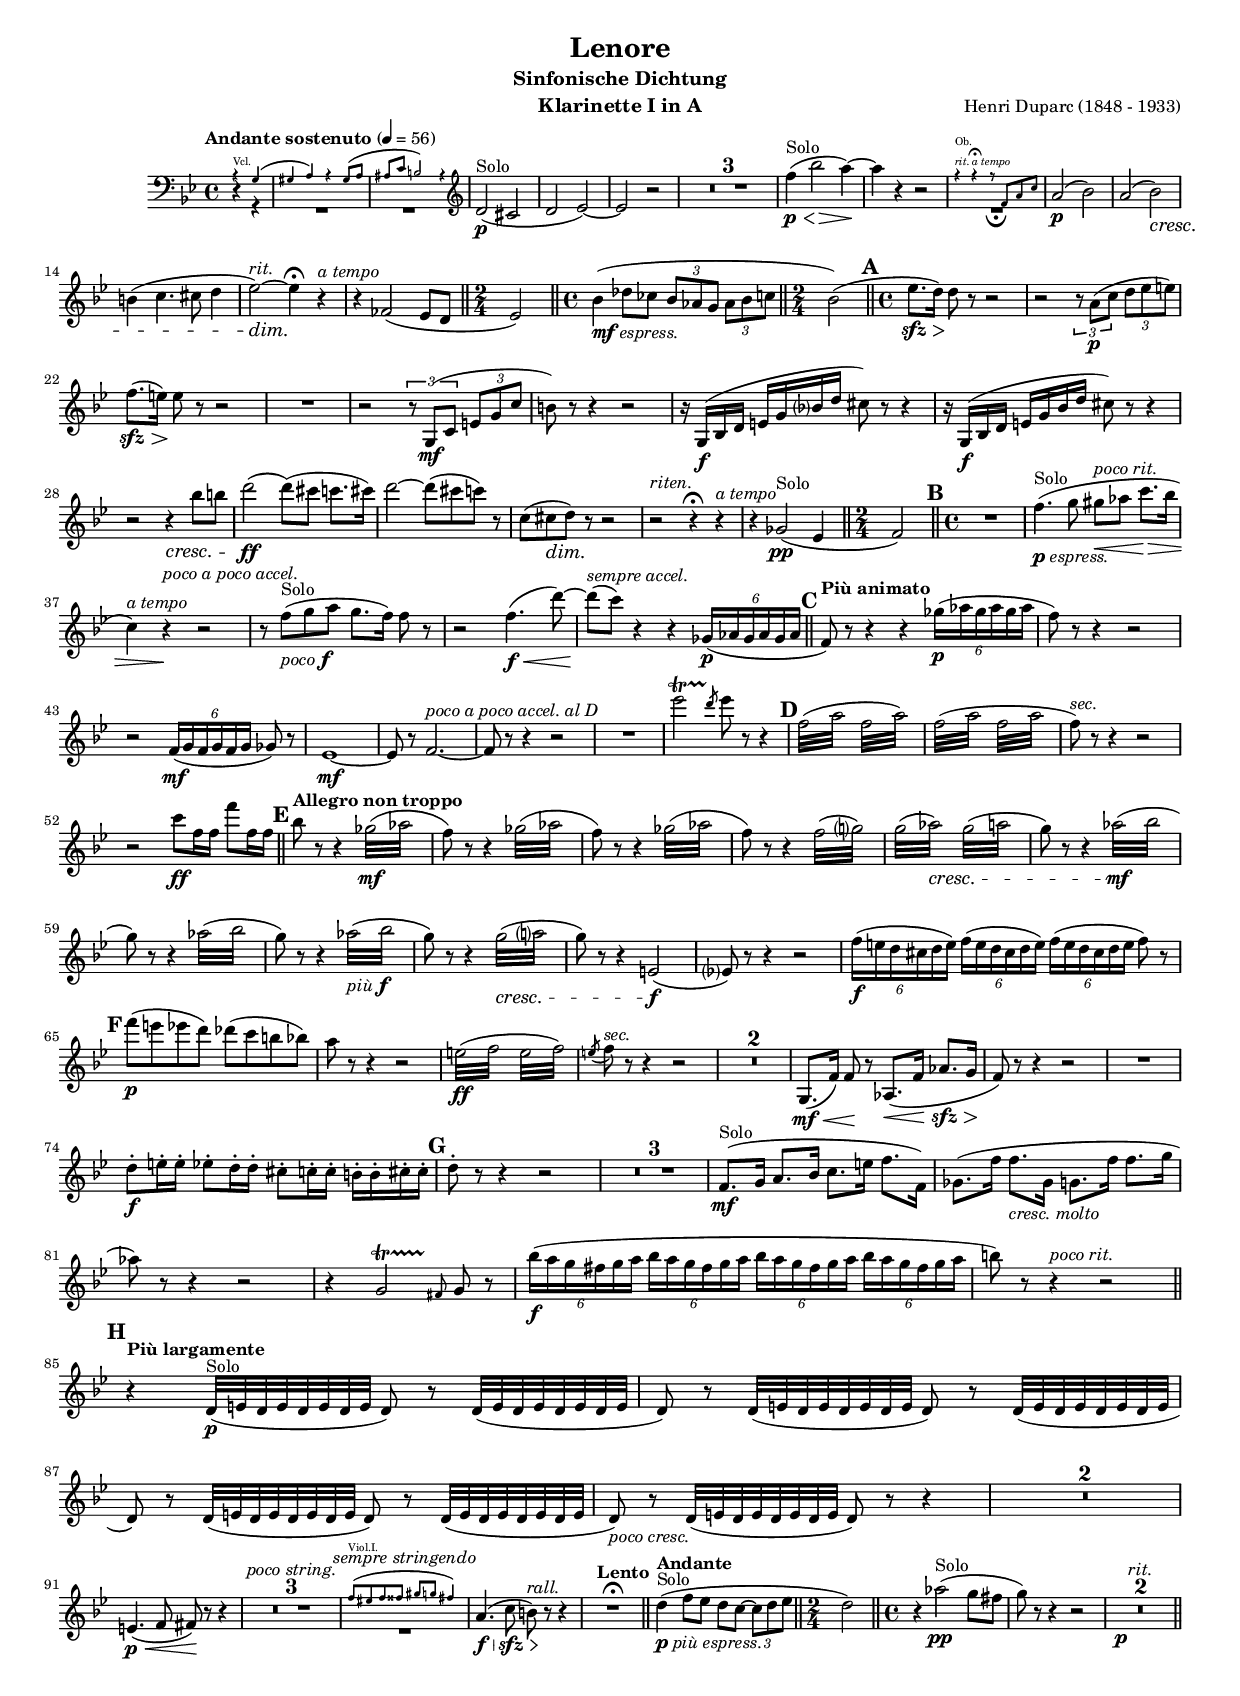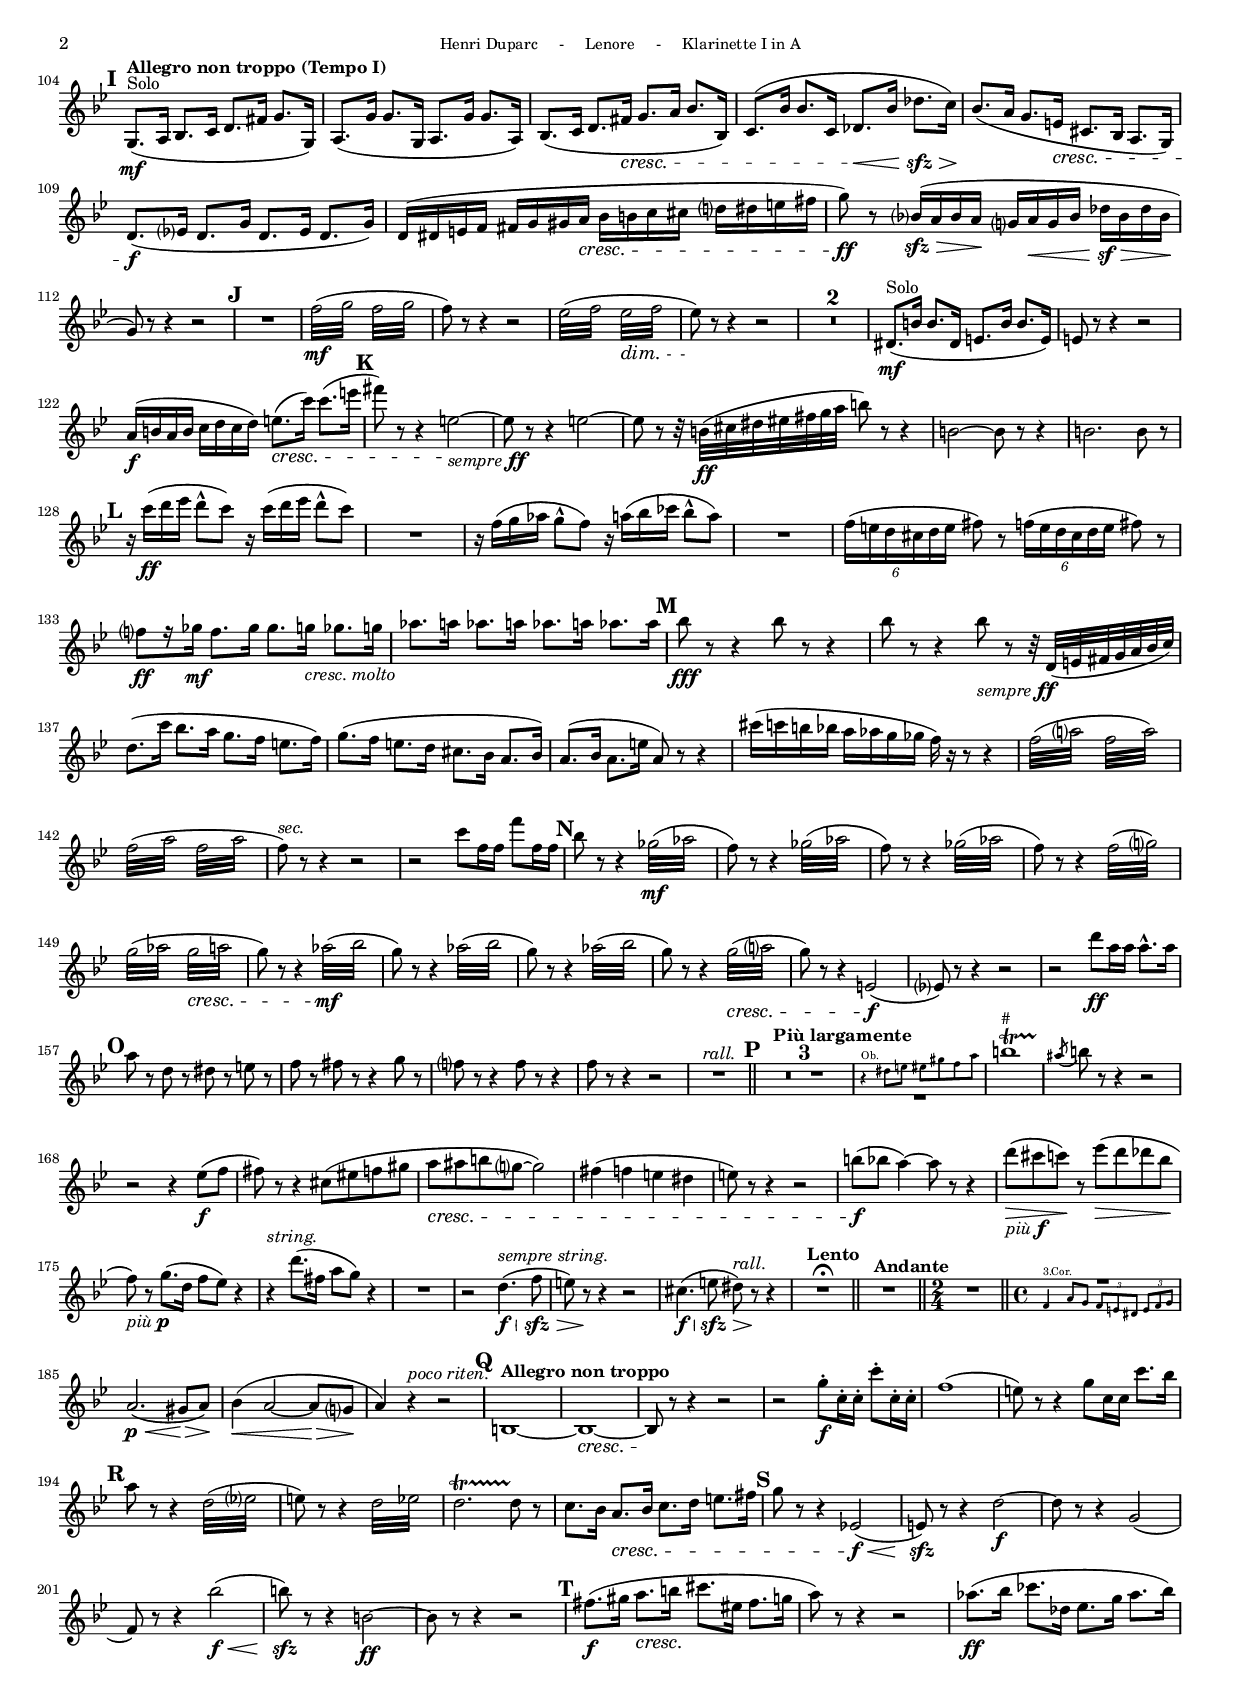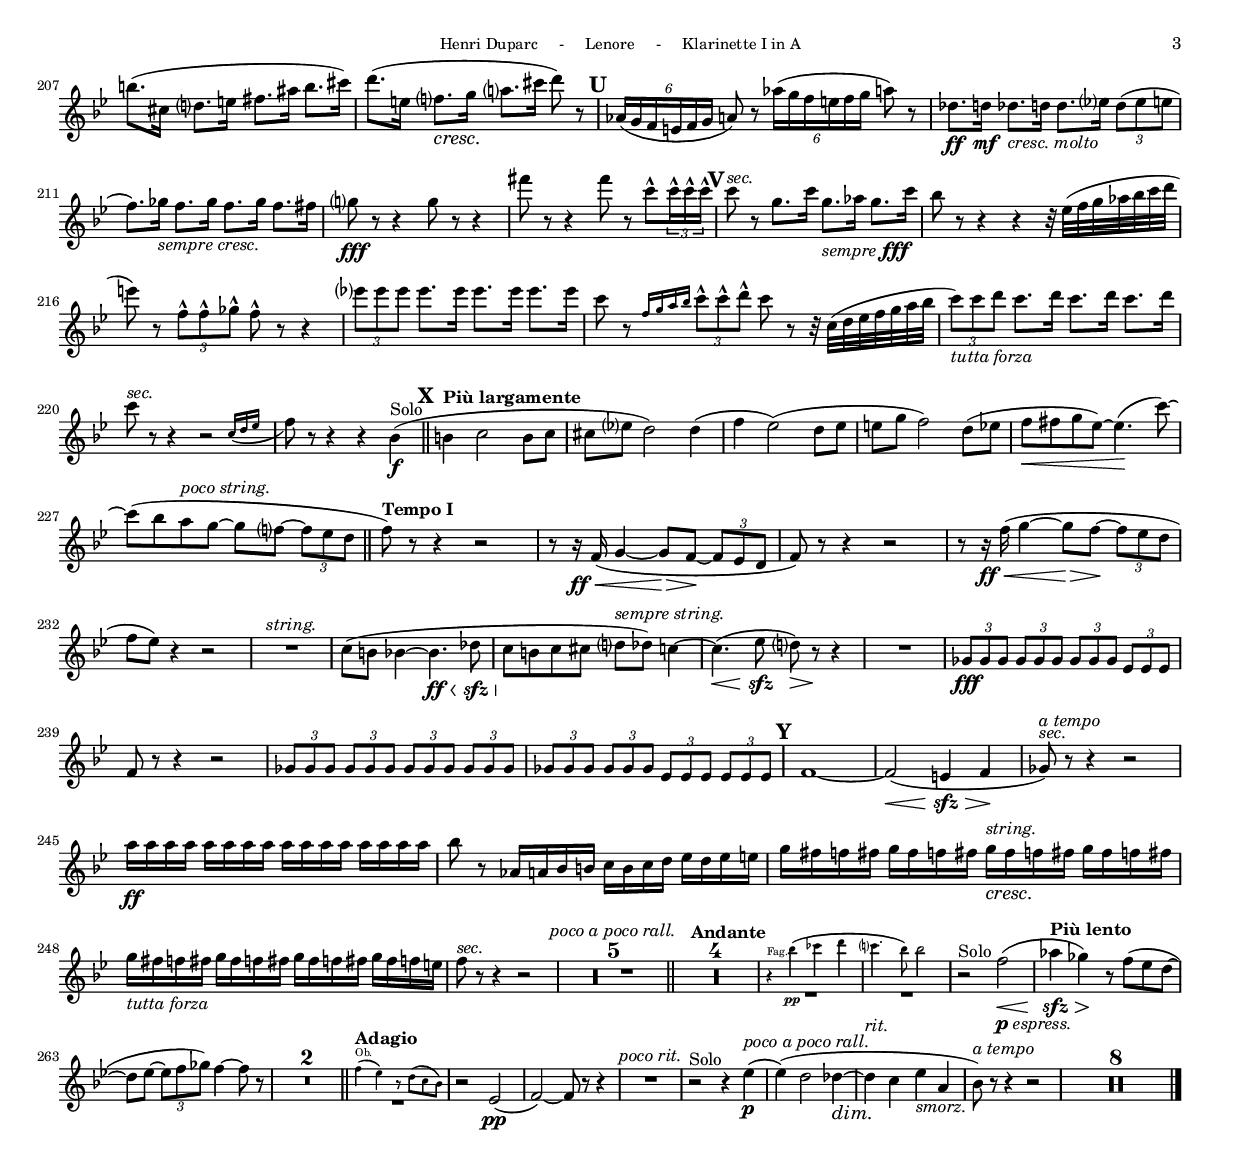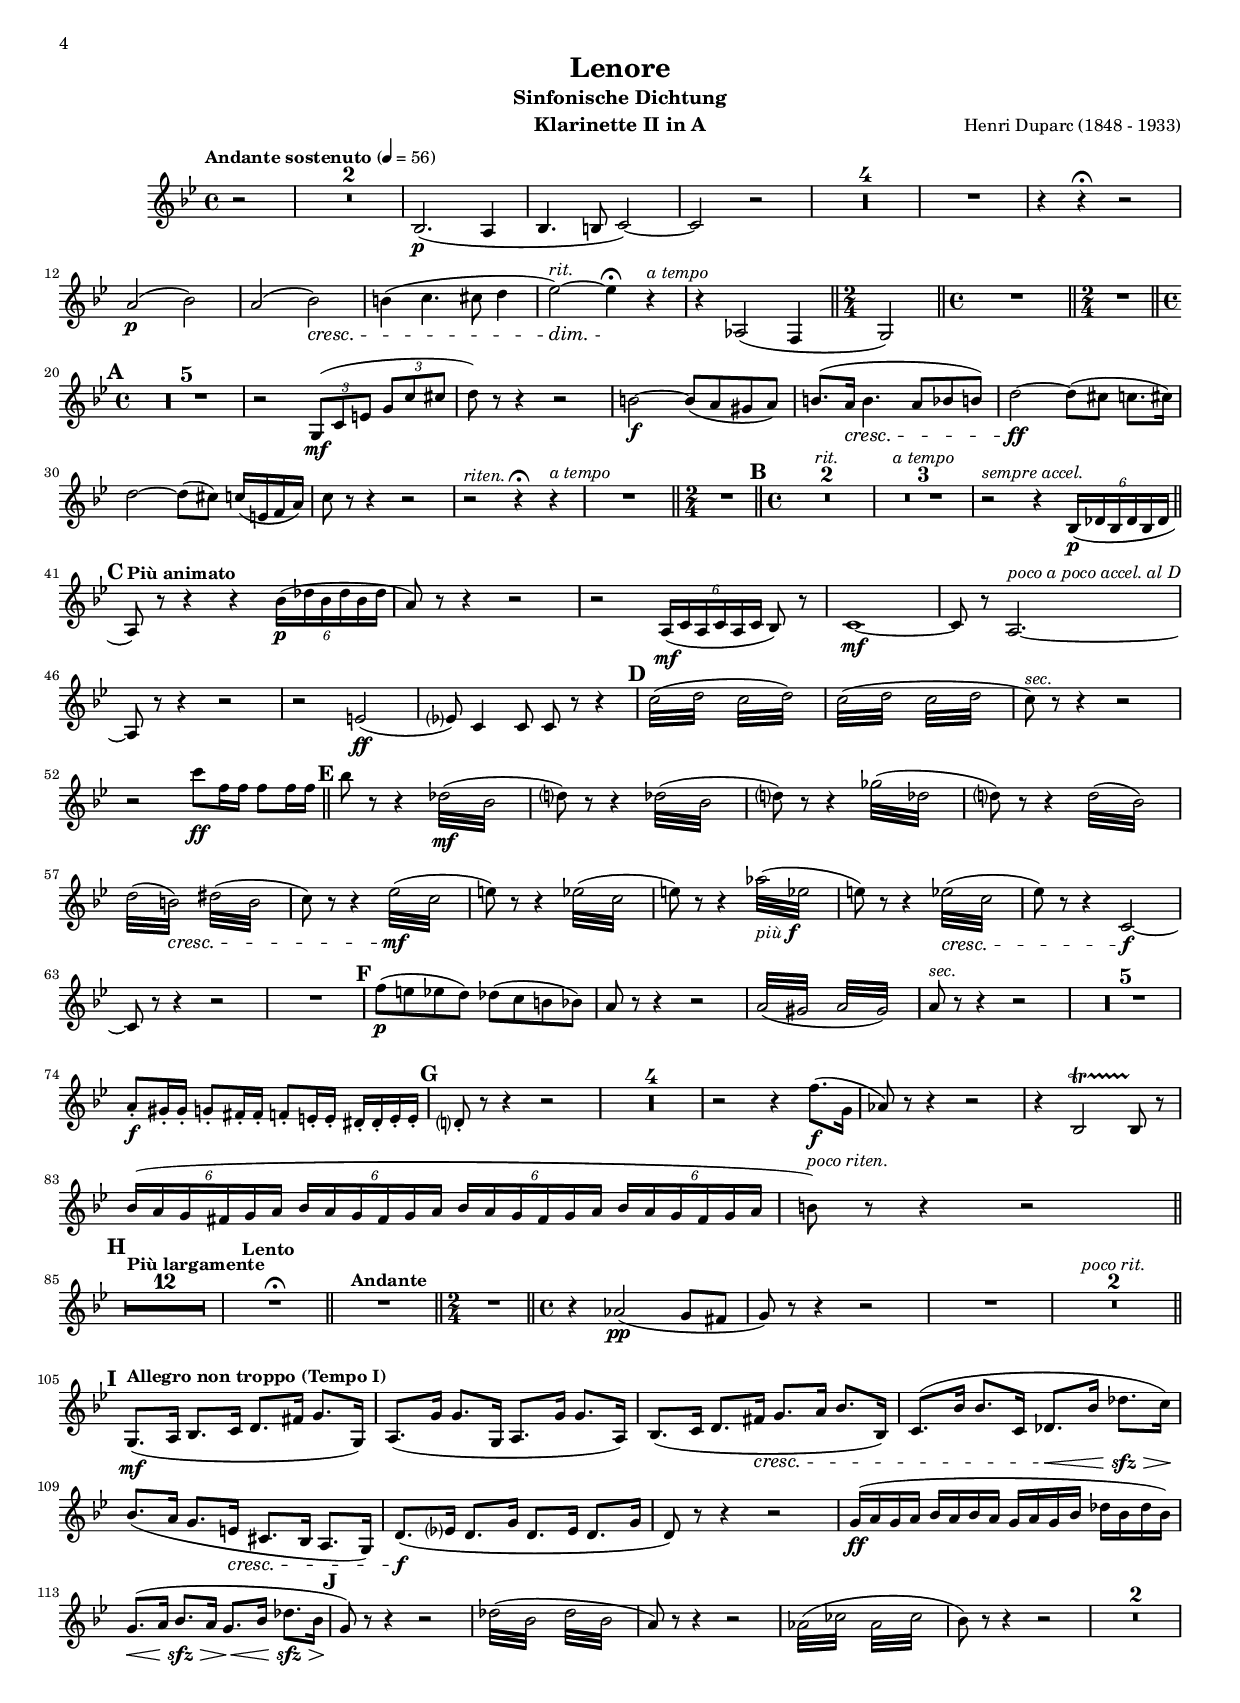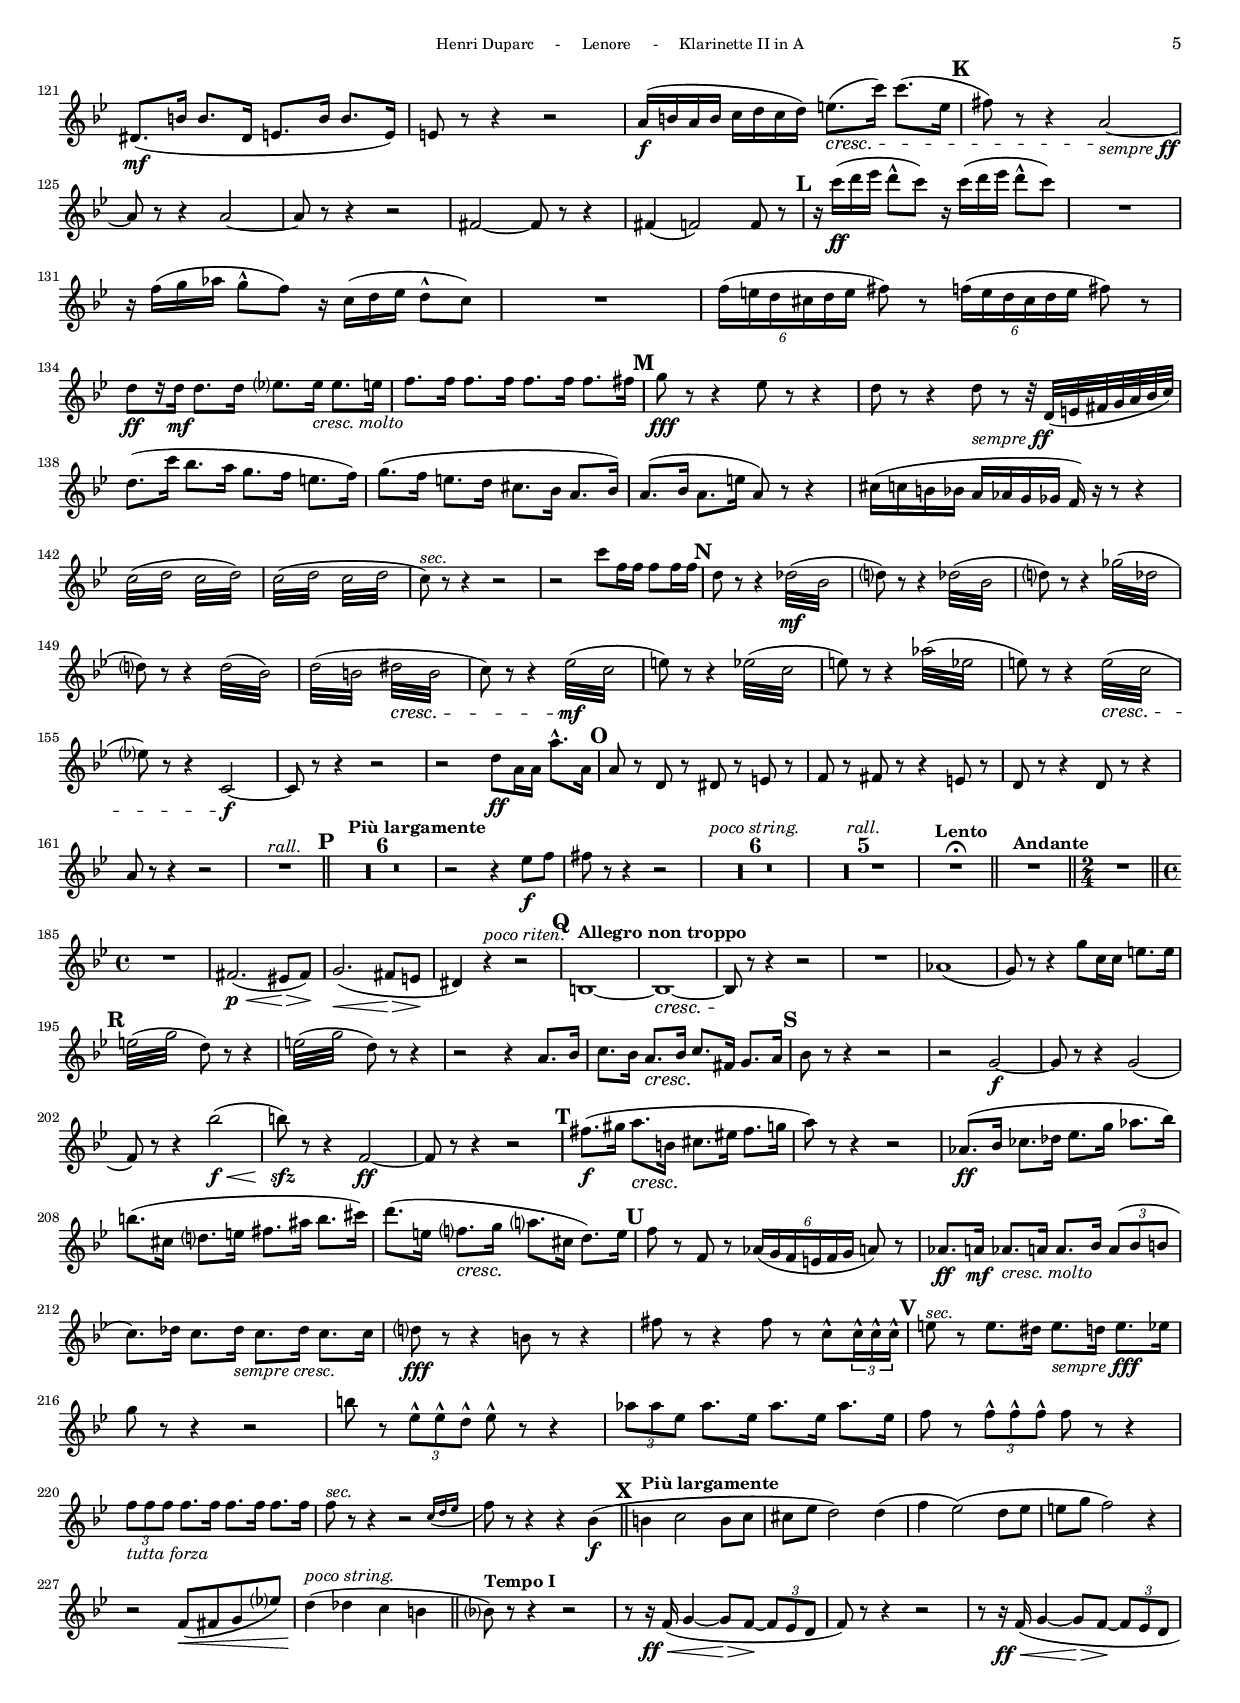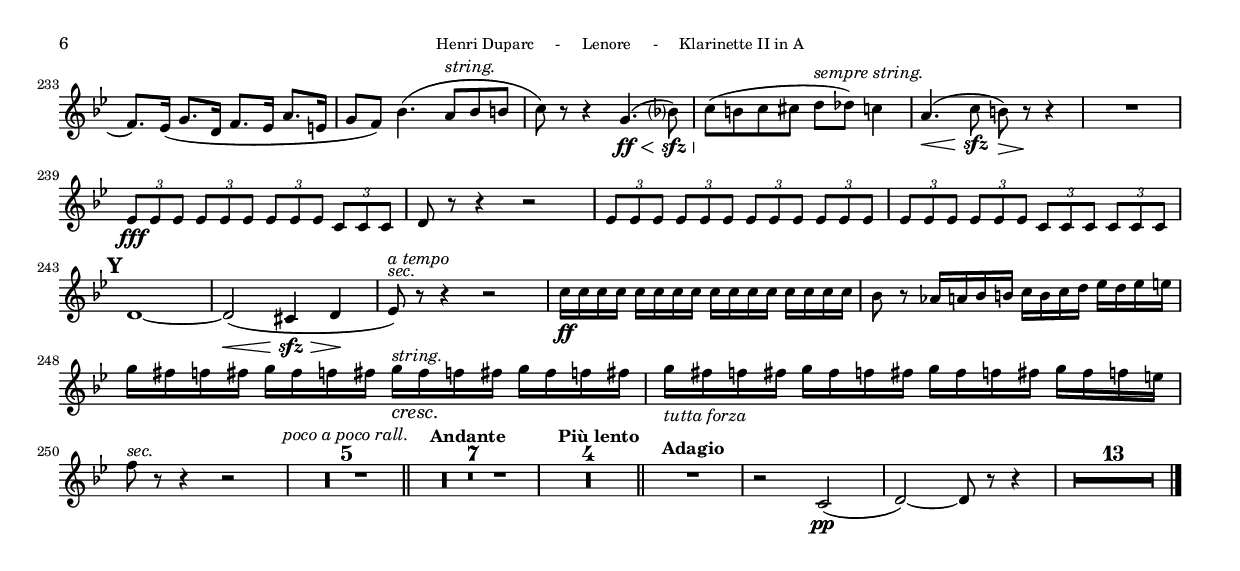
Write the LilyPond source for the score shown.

\version "2.18.2"
\language "deutsch"

\paper {
    top-margin = 10\mm
    bottom-margin = 10\mm
    left-margin = 10\mm
    right-margin = 10\mm
    ragged-last = ##f
}

\header{
  title = "Lenore"
  subtitle = "Sinfonische Dichtung"
  composerShort = "Henri Duparc"
  composer = "Henri Duparc (1848 - 1933)"
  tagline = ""
}

% Adapt this for automatic line-breaks
% mBreak = {}
mBreak = { \break }
#(set-global-staff-size 15)

% Useful snippets
pCresc = _\markup { \dynamic p \italic "cresc." }
mfDim = _\markup { \dynamic mf \italic "dim." }
smorz = _\markup { \italic "smorz." }
sempreFf = _\markup { \italic "sempre" \dynamic ff }
sempreFff = _\markup { \italic "sempre" \dynamic fff }
pocoF = _\markup { \italic "poco" \dynamic f }
ffz = _\markup { \dynamic { ffz } } 
crescMolto = _\markup { \italic "cresc. molto" }
pMoltoCresc = _\markup { \dynamic p \italic "molto cresc." }
sempreCresc = _\markup { \italic "sempre cresc." }
ppiuEspress = _\markup { \dynamic p \italic "più espress." }
pocoCresc = _\markup { \italic "poco cresc." }
mfEspress = _\markup { \dynamic mf \italic "espress." }
pEspress = _\markup { \dynamic p \italic "espress." }
string = ^\markup { \italic "string." }
stringendo = ^\markup { \italic "stringendo" }
pocoString = ^\markup { \italic "poco string." }
sempreStringendo = ^\markup { \italic "sempre stringendo" }
sempreString = ^\markup { \italic "sempre string." }
tuttaForza = _\markup { \italic "tutta forza" }
allargando = _\markup { \italic "allargando" }
pocoMenoMosso = ^\markup {\italic \bold {"Poco meno mosso."} }
rit = ^\markup {\italic {"rit."} }
rall = ^\markup {\italic {"rall."} }
riten = ^\markup {\italic {"riten."} }
ritATempo = ^\markup { \center-align \italic {"  rit. a tempo"} }
aTempo = ^\markup { \italic {"a tempo"} }
moltoRit = ^\markup { \italic {"molto rit."} }
pocoRit = ^\markup {\italic {"poco rit."} }
pocoRiten = ^\markup {\italic {"poco riten."} }
sec = ^\markup {\italic {"sec."} }
pocoAPocoRall = ^\markup {\italic {"poco a poco rall."} }
pocoAPocoAccel = ^\markup {\italic {"poco a poco accel."} }
pocoAPocoAccelAlD = ^\markup {\italic {"poco a poco accel. al D"} }
sempreAccel = ^\markup {\italic {"sempre accel."} }
solo = ^\markup { "Solo" }
piuF = _\markup { \italic "più" \dynamic f }
piuP = _\markup { \italic "più" \dynamic p }
lento = ^\markup { \italic "Lento" }
accel = ^\markup { \bold { "accel." } }
tempoPrimo = ^\markup { \italic { "Tempo I" } }

% Adapted from http://lsr.di.unimi.it/LSR/Snippet?id=655
% Make title, subtitle, instrument appear on pages other than the first
#(define (part-not-first-page layout props arg)
   (if (not (= (chain-assoc-get 'page:page-number props -1)
               (ly:output-def-lookup layout 'first-page-number)))
       (interpret-markup layout props arg)
       empty-stencil))

\paper {
  oddHeaderMarkup = \markup
  \fill-line {
    " "
    \on-the-fly #part-not-first-page \fontsize #-1.0 \concat {
      \fromproperty #'header:composerShort
      "     -     "
      \fromproperty #'header:title
      "     -     "
      \fromproperty #'header:instrument
    }
    \on-the-fly #print-page-number-check-first \fromproperty #'page:page-number-string
  }
  evenHeaderMarkup = \markup
  \fill-line {
    \on-the-fly #print-page-number-check-first \fromproperty #'page:page-number-string
    \on-the-fly #part-not-first-page \fontsize #-1.0 \concat {
      \fromproperty #'header:composerShort
      "     -     "
      \fromproperty #'header:title
      "     -     "
      \fromproperty #'header:instrument
    }
    " "
  }
  % markup-system-spacing.basic-distance = #12
  % markup-system-spacing.minimum-distance = #12
  % markup-system-spacing.padding = #10
  
}

% ---------------------------------------------------------

clarinet_I = {
  \set Score.markFormatter = #format-mark-alphabet
  \accidentalStyle Score.modern-cautionary
  \compressFullBarRests
  \defaultTimeSignature
  \time 4/4
  \tempo "Andante sostenuto" 4 = 56
  \key b \major
  \clef violin
  \relative c' {
    % p1 1
    \partial 2 
    <<
      \new CueVoice {
        \clef bass
        \set instrumentCueName = "Vcl."
        \stemDown \voiceOne {
          r4 g( |
          gis4 a) r gis8( a |
          ais8 c h2) r4 |
        }
      }
      {
        r4 r4 |
        \override MultiMeasureRest.staff-position = #-6
        R1*2 |
        \revert MultiMeasureRest.staff-position
      }
    >>
    \clef violin
    \stemNeutral
    d2\solo(\p cis |
    d2 es~) |
    es2 r |
    R1*3 |
    f'4(\p\<\solo b2 \>a4)~\! |
    a4 r4 r2 |
    <<
      \new CueVoice {
        \set instrumentCueName = "Ob."
        \stemUp \voiceOne {
          r4\rit r4\fermata\aTempo r8 f,8 a c |
        }
      }
      {
        \override MultiMeasureRest.staff-position = #-6
        R1 _\fermataMarkup |
        \revert MultiMeasureRest.staff-position
      }
    >>
    a2(\p b) |
    a2( b)\cresc |
    \mBreak
    
    % p1 2
    h4( c4. cis8 d4 |
    es2)~\dim\rit es4\fermata\! r4\aTempo |
    r4 fes,2( es8 d|
    \time 2/4 \bar "||"
    es2) |
    \time 4/4 \bar "||"
    b'4(\mfEspress des8 ces \tuplet 3/2 { b as g } \tuplet 3/2 { as b c }
    \time 2/4 \bar "||"
    b2)( |
    \time 4/4 \bar "||"
    \mark #1
    es8.\sfz\> d16)\! d8 r8 r2 |
    r2 \tuplet 3/2 { r8 a(\p c } \tuplet 3/2 { d es e) } |
    \mBreak
    
    % p1 3
    f8.(\sfz\> e16)\! e8 r8 r2 |
    R1 |
    r2 \tuplet 3/2 { r8 g,,(\mf c } \tuplet 3/2 { e g c } |
    h8) r8 r4 r2 |
    r16 g,(\f b d e g b d cis8) r8 r4 |
    r16 g,(\f b d e g b d cis8) r8 r4 |
    \mBreak

    % p1 4
    r2 r4\cresc b'8 h |
    d2(\ff d8)( cis c8. cis16) |
    d2~ d8( cis c) r |
    c,8( cis\dim d)\! r r2 |
    r2\riten r4\fermata r4\aTempo |
    r4 ges,2(\pp\solo es4 |
    \time 2/4 \bar "||"
    f2) |
    \time 4/4 \bar "||"
    \mark #2
    R1 |
    f'4.(\pEspress\solo g8 gis\<\pocoRit as c8.\> b16 |
    \mBreak
    
    % p1 5
    c,4)\aTempo r4\!\pocoAPocoAccel r2 |
    r8 f(\pocoF\solo g a g8. f16) f8 r8 |
    r2 f4.\f\<( d'8)~ |
    d8(\!\sempreAccel c) r4 r \tuplet 6/4 { ges,16(\p as ges as ges as } |
    \bar "||"
    \mark #3
    \tempo "Più animato"
    f8) r8 r4 r \tuplet 6/4 { ges'16(\p as ges as ges as } |
    f8) r8 r4 r2 |
    \mBreak
    
    % p1 6
    r2 \tuplet 6/4 { f,16(\mf g f g f g} ges8) r8 |
    es1~\mf |
    es8 r8 f2.~\pocoAPocoAccelAlD |
    f8 r8 r4 r2 |
    R1 |
    es''2\startTrillSpan \slashedGrace d8\stopTrillSpan es8 r8 r4 |
    \mark #4
    \repeat tremolo 8 { f,32( a } \repeat tremolo 8 { f32 a) } |
    \repeat tremolo 8 { f32( a } \repeat tremolo 8 { f32 a } |
    f8)\sec r8 r4 r2 |
    \mBreak
    
    % p1 7
    r2 c'8\ff f,16 f f'8 f,16 f |
    \bar "||"
    \mark #5
    \tempo "Allegro non troppo"
    b8 r8 r4 \repeat tremolo 8 { ges32(\mf as } |
    f8) r8 r4 \repeat tremolo 8 { ges32( as } |
    f8) r8 r4 \repeat tremolo 8 { ges32( as } |
    f8) r8 r4 \repeat tremolo 8 { f32( g) } |
    \repeat tremolo 8 { g32( as)\cresc } \repeat tremolo 8 { g32( a } |
    g8) r8 r4 \repeat tremolo 8 { as32(\mf b } |
    \mBreak
    
    % p1 8
    g8) r8 r4 \repeat tremolo 8 { as32( b } |
    g8) r8 r4 \repeat tremolo 8 { as32(\piuF b } |
    g8) r8 r4 \repeat tremolo 8 { g32(\cresc a } |
    g8) r8 r4 e,2(\f |
    es8) r8 r4 r2 |
    \tuplet 6/4 { f'16(\f e d cis d e) } \tuplet 6/4 { f16( e d cis d e) } \tuplet 6/4 { f16( e d cis d e } f8) r8 |
    \mark #6
    \mBreak
    
    % p1 9
    f'8(\p e es d) des( c h b) |
    a8 r8 r4 r2 |
    \repeat tremolo 8 { e32(\ff f } \repeat tremolo 8 { e f) } \acciaccatura e8 |
    % FIXME: I can't get the grace note into the previous bar
    f8\sec r8 r4 r2 |
    R1*2 |
    g,,8.(\mf\< f'16) f8\! r8 as,8.(\< f'16 as8.\sfz\> g16\! | 
    f8) r8 r4 r2 |
    R1 |
    \mBreak
    
    % p1 10
    d'8-.\f e16-. e-. es8-. d16-. d-. cis8-. c16-. c-. h-. h-. cis-. cis-. | 
    \mark #7
    d8-. r8 r4 r2 |
    R1*3 |
    f,8.(\mf\solo g16 a8. b16 c8. e16 f8. f,16) |
    ges8.( f'16 f8.\crescMolto ges,16 g8. f'16 f8. g16 |
    as8) r8 r4 r2 |
    r4 g,2\startTrillSpan \grace fis8 \stopTrillSpan  g r |
    \tuplet 6/4 { b'16(\f a g fis g a } \repeat unfold 3 \tuplet 6/4 { b16 a g fis g a } |
    h8) r8 r4\pocoRit r2 |
    \bar "||"
    \mBreak
    
    % p2 1
    \mark #8
    \tempo "Più largamente"
    r4 d,,32(\p\solo e d e d e d e d8) r8 d32( e d e d e d e |
    d8) r d32( e d e d e d e d8) r d32( e d e d e d e |
    \mBreak
    
    % p2 2
    d8) r d32( e d e d e d e d8) r d32( e d e d e d e |
    d8\pocoCresc) r d32( e d e d e d e d8) r r4 |
    R1*2 |
    \mBreak

    % p2 3
    e4.(\p\< f8 fis8)\! r r4 |
    R1*3\pocoString |
    <<
      \new CueVoice {
        \set instrumentCueName = "Viol.I."
        \stemDown \voiceOne {
          f'8( eis f fisis gis g fis4) |
        }
      }
      {
        \override MultiMeasureRest.staff-position = #-6
        R1\sempreStringendo |
        \revert MultiMeasureRest.staff-position
      }
    >>
    a,4.(\f\< c8\sfz\> h)\!\rall r r4 |
    \tempo "Lento"
    R1\fermataMarkup |
    \bar "||"
    \tempo Andante
    d4(\ppiuEspress\solo f8 es d c~ \tuplet 3/2 { c d es } |
    \bar "||"
    \time 2/4
    d2) |
    \bar "||"
    \time 4/4
    r4 as'2(\pp\solo g8 fis |
    g8) r8 r4 r2 |
    R1*2\p \rit |
    \bar "||"
    \mBreak
    
    % p2 4
    \mark #9
    \tempo "Allegro non troppo (Tempo I)"
    g,,8.(\mf\solo a16 b8. c16 d8. fis16 g8. g,16) |
    a8.( g'16 g8. g,16 a8. g'16 g8. a,16) |
    b8.( c16 d8. fis16\cresc g8. a16 b8. b,16) |
    c8.( b'16 b8. c,16 des8.\< b'16 des8.\sfz\> c16)\! |
    b8.( a16 g8. e16\cresc cis8. b16 a8. g16) |
    \mBreak

    % p2 5
    d'8.(\f es16 d8. g16 d8. es16 d8. g16) |
    d16( dis e f fis g gis a\cresc b h c cis d dis e fis |
    g8)\ff r8 b,16(\sfz\> a b a\! g a\< g b des\sf\> b des b\! |
    \mBreak
    
    % p2 6
    g8) r8 r4 r2 |
    \mark #10
    R1 |
    \repeat tremolo 8 { f'32(\mf g } \repeat tremolo 8 { f32 g } |
    f8) r8 r4 r2 |
    \repeat tremolo 8 { es32( f } \repeat tremolo 8 { es32\dim f } |
    es8)\! r8 r4 r2 |
    R1*2 |
    dis,8.(\mf\solo h'16 h8. dis,16 e8. h'16 h8. e,16) |
    e8 r8 r4 r2 |
    \mBreak
    
    % p2 7
    a16\f( h a h c d c d) e8.(\cresc c'16) c8.( e16 |
    \mark #11
    fis8) r8 r4 e,2~\sempreFf\! |
    e8 r8 r4 e2~ |
    e8 r8 r32 h(\ff cis dis eis fis g a h8) r8 r4 |
    h,2~ h8 r8 r4 |
    h2. h8 r8 |
    \mBreak

    % p2 8
    \mark #12
    r16 c'(\ff d es d8-^ c) r16 c( d es d8-^ c) |
    R1 |
    r16 f,( g as g8-^ f) r16 a( b ces b8-^ a) |
    R1 |
    \tuplet 6/4 { f16( e d cis d e } fis8) r8 \tuplet 6/4 { f16( e d cis d e } fis8) r8 |
    \mBreak

    % p2 9
    f8[\ff r16 ges]\mf f8. ges16 ges8. g16\crescMolto ges8. g16 |
    as8. a16 as8. a16 as8. a16 as8. as16 |
    \mark #13
    b8\fff r8 r4 b8 r8 r4 |
    b8 r8 r4 b8\sempreFf r8 r32 d,,( e fis g a b c) |
    \mBreak

    % p2 10
    d8.( c'16 b8. a16 g8. f16 e8. f16) |
    g8.( f16 e8. d16 cis8. b16 a8. b16) |
    a8.( b16 a8. e'16 a,8) r8 r4 |
    cis'16( c h b a as g ges f) r16 r8 r4 |
    \repeat tremolo 8 { f32( a } \repeat tremolo 8 { f32 a) } |
    \mBreak
    
    % p2 11
    \repeat tremolo 8 { f32( a } \repeat tremolo 8 { f32 a } |
    f8)\sec r8 r4 r2 |
    r2 c'8 f,16 f f'8 f,16 f |
    \mark #14
    b8 r8 r4 \repeat tremolo 8 { ges32(\mf as } |
    f8) r8 r4 \repeat tremolo 8 { ges32( as } |
    f8) r8 r4 \repeat tremolo 8 { ges32( as } |
    f8) r8 r4 \repeat tremolo 8 { f32( g) } |
    \mBreak

    % p2 12
    \repeat tremolo 8 { g32( as } \repeat tremolo 8 { g32\cresc a } |
    g8) r8 r4 \repeat tremolo 8 { as32(\mf b } |
    g8) r8 r4 \repeat tremolo 8 { as32( b } |
    g8) r8 r4 \repeat tremolo 8 { as32( b } |
    g8) r8 r4 \repeat tremolo 8 { g32(\cresc a } |
    g8) r8 r4 e,2(\f |
    es8) r8 r4 r2 |
    r2 d''8\ff a16 a a8.-^ a16 |
    \mBreak

    % p2 13
    \mark #15
    a8 r d, r dis r e r |
    f8 r fis r r4 g8 r |
    f8 r r4 f8 r r4 |
    f8 r r4 r2 |
    R1 \rall |
    \bar "||"
    \mark #16
    \tempo "Più largamente"
    R1*3 |
    <<
      \new CueVoice {
        \set instrumentCueName = "Ob."
        \stemDown {
          r4 dis8 e eis gis f a
        }
      }
      {
        \override MultiMeasureRest.staff-position = #-6
        R1 |
        \revert MultiMeasureRest.staff-position
      }
    >>
    % FIXME: Trill should have a #, and grace note should be in this bar
    h1 ^\markup "#" \startTrillSpan \acciaccatura ais8 \stopTrillSpan |
    h8 r r4 r2 |
    \mBreak
    
    % p2 14
    r2 r4 es,8(\f f |
    fis8) r r4 cis8( eis f gis |
    a8\cresc ais h g~ g2) |
    fis4( f e dis |
    e8) r r4 r2 |
    h'8(\f b a4~) a8 r r4 |
    d8(\piuF\> cis c)\! r es(\> d des b\! |
    \mBreak

    % p3 1
    f8)\piuP  r g8.( d16 f8 es) r4 |
    r4\string d'8.( fis,16 a8 g) r4 |
    R1 |
    r2 d4.(\f\<\sempreString f8\sfz\> |
    e8) r\! r4 r2 |
    cis4.(\f\< e8\sfz\> dis)\rall r8\! r4 |
    \tempo "Lento"
    R1\fermataMarkup |
    \bar "||"
    \tempo Andante
    R1 |
    \bar "||"
    \time 2/4 |
    R2 |
    \bar "||"
    \time 4/4
    <<
      {
        \override MultiMeasureRest.staff-position = #+2
        R1 |
        \revert MultiMeasureRest.staff-position
      }
      \new CueVoice {
        \set instrumentCueName = "3.Cor."
        \stemUp {
          f,4 a8 g \tuplet 3/2 { f e dis } \tuplet 3/2 { e f g } |
        }
      }
    >>
    \mBreak

    % p3 2
    a2.(\p\< gis8\> a)\! |
    b4(\< a2~ a8\> g\! |
    a4) r4\pocoRiten r2 |
    \mark #17
    \tempo "Allegro non troppo"
    h,1~ |
    h1~\cresc |
    h8\! r r4 r2 |
    r2 g''8-.\f c,16-. c-. c'8-. c,16-. c-. |
    f1( |
    e8) r r4 g8 c,16 c c'8. b16 |
    \mBreak

    % p3 3
    \mark #18
    a8 r r4 \repeat tremolo 8 { d,32( es } |
    e8) r r4 \repeat tremolo 8 { d32 es } |
    % FIXME: Trill should have Aufloesungszeichen
    d2.\startTrillSpan d8\stopTrillSpan  r |
    c8. b16 a8.\cresc b16 c8. d16 e8. fis16 |
    \mark #19
    g8 r r4 es,!2(\f\< |
    e8)\sfz r r4 d'2~\f |
    d8 r r4 g,2( |
    \mBreak
    
    % p3 4
    f8) r r4 b'2(\f\< |
    h8)\sfz r r4 h,2~\ff |
    h8 r r4 r2 |
    \mark #20
    fis'8.(\f gis16 a8.\cresc h16\! cis8. eis,16 fis8. g16 |
    a8) r r4 r2 |
    as8.(\ff b16 ces8. des,16 es8. g16 as8. b16) |
    \mBreak

    % p3 5
    h8.( cis,16 d8. e16 fis8. ais16 h8. cis16) |
    d8.( e,16 f8.\cresc g16\! a8. cis16 d8) r |
    \mark #21
    \tuplet 6/4 { as,16( g f e f g } a8) r \tuplet 6/4 { as'16( g f e f g } a8) r8 |
    des,8.\ff d16\mf des8.\crescMolto d16 d8. es16 \tuplet 3/2 { d8( es e } |
    \mBreak

    % p3 6
    f8.) ges16\sempreCresc f8. ges16 f8. ges16 f8. fis16 |
    g8\fff r r4 g8 r r4 |
    fis'8 r r4 fis8 r c-^ \tuplet 3/2 { c16-^ c-^ c-^ } |
    \mark #22
    c8\sec r g8. c16 g8.\sempreFff as16 g8. c16 |
    b8 r r4 r4 r32 es,( f g as b c d |
    \mBreak

    % p3 7
    e8) r \tuplet 3/2 { f,-^ f-^ ges-^ } f-^ r8 r4 |
    \tuplet 3/2 { es'8 es es } es8. es16 es8. es16 es8. es16 |
    c8 r \grace { f,16 g a b } \tuplet 3/2 { c8-^ c-^ d-^ } c8 r r32 c,( d es f g a b |
    \tuplet 3/2 { c8)\tuttaForza c d } \repeat unfold 3 { c8. d16 } |
    \mBreak

    % p3 8
    c8\sec r r4 \afterGrace r2 { c,16( d es } |
    f8) r r4 r4 b,(\f\solo |
    \bar "||"
    \mark #24
    \tempo "Più largamente"
    h4 c2 h8 c |
    cis8 es? d2) d4( |
    f4 es2)( d8 es |
    e8 g f2) d8( es |
    f8\< fis g es~) es4.(\! c'8~) |
    \mBreak

    % p3 9
    c8(\! b a\pocoString g~ g f~ \tuplet 3/2 { f8 es d } |
    \bar "||" 
    \tempo "Tempo I"
    f8) r r4 r2 |
    r8 r16\ff\< f,( g4~ g8\> f8~\! \tuplet 3/2 { f8 es d } | 
    f8) r r4 r2 |
    r8 r16\ff\< f'( g4~ g8\> f8~\! \tuplet 3/2 { f8 es d } | 
    \mBreak

    % p3 10
    f8 es) r4 r2 |
    R1\string |
    c8( h b4~ b4.\ff\< des8\sfz\> |
    c8\! h c cis d\sempreString des) c4~ |
    c4.(\< es8\sfz d)\> r8\! r4 |
    R1 |
    \tuplet 3/2 { ges,8\fff ges ges } \repeat unfold 2 \tuplet 3/2 { ges8 ges ges } \tuplet 3/2 { es8 es es } |
    \mBreak

    % p3 11
    f8 r r4 r2 |
    \repeat unfold 4 \tuplet 3/2 { ges8 ges ges } |
    \repeat unfold 2 \tuplet 3/2 { ges8 ges ges } \repeat unfold 2 \tuplet 3/2 { es8 es es }
    \mark #25
    f1~ |
    f2(\< e4\sfz\> f\! |
    ges8)\sec\aTempo r r4 r2 |
    \mBreak

    % p3 12
    a'16\ff \repeat unfold 15 a |
    b8 r as,16 a b h c h c d es d es e |
    g16 fis f fis g fis f fis g\string\cresc fis\! f fis g fis f fis |
    \mBreak

    % p3 13
    g16\tuttaForza fis f fis g fis f fis g fis f fis g fis f e |
    f8\sec r r4 r2 |
    R1*5\pocoAPocoRall |
    \bar "||"
    \tempo Andante
    R1*4 |
    <<
      \new CueVoice {
        \set instrumentCueName = "Fag."
        \stemDown {
          r4 b(\pp ces d |
          c4. b8) b2 |
        }
      }
      {
        \override MultiMeasureRest.staff-position = #-6
        R1*2 |
        \revert MultiMeasureRest.staff-position
      }
    >>
    r2\solo f2(\pEspress\< |
    \tempo "Più lento"
    as4\sfz\> ges)\! r8 f( es d~ |
    \mBreak

    % p3 14
    d8 es8~ \tuplet 3/2 { es f ges) } f4~ f8 r |
    R1*2 |
    \bar "||"
    \tempo Adagio 
    <<
      \new CueVoice {
        \set instrumentCueName = "Ob."
        \stemDown {
          f4( es) r8 d( c b) |
        }
      }
      {
        \override MultiMeasureRest.staff-position = #-6
        R1 |
        \revert MultiMeasureRest.staff-position
      }
    >>
    r2 es,2(\pp |
    f2~) f8 r r4 |
    R1\pocoRit |
    r2\solo r4 es'4(\p\pocoAPocoRall |
    es4)( d2 des4~\dim | 
    des4\!\rit c es\smorz a, |
    b8)\aTempo r r4 r2 |
    R1*8 |
    \bar "|."
    \mBreak
  }
}

clarinet_II = {
  \set Score.markFormatter = #format-mark-alphabet
  \accidentalStyle Score.modern-cautionary
  \compressFullBarRests
  \defaultTimeSignature
  \time 4/4
  \tempo "Andante sostenuto" 4 = 56
  \key b \major
  \relative c' {
    % p1 1
    \partial 2 r2 |
    R1*2 |
    b2.(\p a4 |
    b4. h8 c2~) |
    c2 r |
    R1*4 |
    R1 |
    r4 r4\fermata r2 |
    a'2(\p b) |
    a2( b)\cresc |
    h4( c4. cis8 d4 |
    es2)~\dim\rit es4\fermata\! r4\aTempo |
    r4 as,,2( f4 |
    \time 2/4 \bar "||"
    g2) |
    \time 4/4 \bar "||"
    R1
    \time 2/4 \bar "||"
    R2 |
    \time 4/4 \bar "||"
    \mBreak

    % p1 2
    \mark #1
    R1*5 |
    r2 \tuplet 3/2 { g8(\mf c e } \tuplet 3/2 { g c cis } |
    d8) r8 r4 r2 |
    h2~\f h8(a gis a) |
    h8.( a16\cresc h4. a8 b h) |
    d2~\ff d8( cis c8. cis16) |
    \mBreak

    % p1 3
    d2~ d8( cis) c16( e, f a) |
    c8 r8 r4 r2 |
    r2\riten r4\fermata r4\aTempo |
    R1 |
    \time 2/4 \bar "||"
    R2 |
    \time 4/4 \bar "||"
    \mark #2
    R1*2\rit |
    R1*3 \aTempo |
    r2\sempreAccel r4 \tuplet 6/4 { b,16(\p des b des b des } |
    \bar "||"
    \mBreak

    % p1 4
    \mark #3
    \tempo "Più animato"
    a8) r8 r4 r4 \tuplet 6/4 { b'16(\p des b des b des } |
    a8) r8 r4 r2 |
    r2 \tuplet 6/4 { a,16(\mf c a c a c} b8) r8 |
    c1~\mf |
    c8 r8 a2.~\pocoAPocoAccelAlD |
    \mBreak

    % p1 5
    a8 r8 r4 r2 |
    r2 e'2(\ff |
    es8) c4 c8 c r r4 |
    \mark #4
    \repeat tremolo 8 { c'32( d } \repeat tremolo 8 { c32 d) } |
    \repeat tremolo 8 { c32( d } \repeat tremolo 8 { c32 d } |
    c8)\sec r8 r4 r2 |
    \mBreak
    
    % p1 6
    r2 c'8\ff f,16 f f8 f16 f |
    \bar "||"
    \mark #5
    b8 r8 r4 \repeat tremolo 8 { des,32(\mf b } |
    d8) r8 r4 \repeat tremolo 8 { des32( b } |
    d8) r8 r4 \repeat tremolo 8 { ges32( des } |
    d8) r8 r4 \repeat tremolo 8 { d32( b) } |
    \mBreak
    
    % p1 7
    \repeat tremolo 8 { d32( h)\cresc } \repeat tremolo 8 { dis32( h } |
    c8) r8 r4 \repeat tremolo 8 { es32(\mf c } |
    e8) r8 r4 \repeat tremolo 8 { es32( c } |
    e8) r8 r4 \repeat tremolo 8 { as32(\piuF es } |
    e8) r8 r4 \repeat tremolo 8 { es32(\cresc c } |
    es8) r8 r4 c,2~\f |
    \mBreak
    
    % p1 8
    c8 r8 r4 r2 |
    R1 |
    \mark #6
    f'8(\p e es d) des( c h b) |
    a8 r8 r4 r2 |
    \repeat tremolo 8 { a32( gis } \repeat tremolo 8 { a gis) } |
    a8\sec r8 r4 r2 |
    R1*5 |
    \mBreak
    
    % p1 9
    a8-.\f gis16-. gis-. g8-. fis16-. fis-. f8-. e16-. e-. dis-. dis-. e-. e-. | 
    \mark #7
    d8-. r8 r4 r2 |
    R1*4 |
    r2 r4 f'8.(\f g,16 |
    as8) r8 r4 r2 |
    r4 b,2\startTrillSpan b8\stopTrillSpan r |
    \mBreak
    
    % p1 10
    \tuplet 6/4 { b'16( a g fis g a } \repeat unfold 3 \tuplet 6/4 { b16 a g fis g a } |
    h8)\pocoRiten r8 r4 r2 |
    \bar "||"
    \mBreak
    
    % p2 1
    \mark #8
    \tempo "Più largamente"
    R1*12 |
    \tempo "Lento"
    R1 \fermataMarkup |
    \bar "||"
    \tempo Andante
    R1 |
    \bar "||"
    \time 2/4
    R2 |
    \bar "||"
    \time 4/4
    r4 as2(\pp g8 fis |
    g8) r8 r4 r2 |
    R1 |
    R1*2 \pocoRit |
    \mBreak

    % p2 2
    \bar "||"
    \mark #9
    \tempo "Allegro non troppo (Tempo I)"
    g,8.(\mf a16 b8. c16 d8. fis16 g8. g,16) |
    a8.( g'16 g8. g,16 a8. g'16 g8. a,16) |
    b8.( c16 d8. fis16\cresc g8. a16 b8. b,16) |
    c8.( b'16 b8. c,16 des8.\< b'16 des8.\sfz\> c16)\! |
    \mBreak
    
    % p2 3
    b8.( a16 g8. e16\cresc cis8. b16 a8. g16) |
    d'8.(\f es16 d8. g16 d8. es16 d8. g16 |
    d8) r8 r4 r2 |
    g16(\ff a g a b a b a g a g b des b des b) |
    \mBreak
    
    % p2 4
    g8.(\< a16 b8.\sfz\> a16 g8.\< b16 des8.\sfz\> b16\! |
    \mark #10
    g8) r8 r4 r2 |
    \repeat tremolo 8 { des'32( b } \repeat tremolo 8 { des32 b } |
    a8) r8 r4 r2 |
    \repeat tremolo 8 { as32( ces } \repeat tremolo 8 { as32 ces } |
    b8) r8 r4 r2 |
    R1*2 |
    \mBreak
    
    % p2 5
    dis,8.(\mf h'16 h8. dis,16 e8. h'16 h8. e,16) |
    e8 r8 r4 r2 |
    a16\f( h a h c d c d) e8.(\cresc c'16) c8.( e,16 |
    \mark #11
    fis8) r8 r4 a,2~\sempreFf\! |
    \mBreak
    
    % p2 6
    a8 r8 r4 a2~ |
    a8 r8 r4 r2 |
    fis2~ fis8 r8 r4 |
    fis4( f2) f8 r8 |
    \mark #12
    r16 c''(\ff d es d8-^ c) r16 c( d es d8-^ c) |
    R1 |
    \mBreak
    
    % p2 7
    r16 f,( g as g8-^ f) r16 c( d es d8-^ c) |
    R1 |
    \tuplet 6/4 { f16( e d cis d e } fis8) r8 \tuplet 6/4 { f16( e d cis d e } fis8) r8 |
    \mBreak
    
    % p2 8
    d8[\ff r16 d]\mf d8. d16 es8. es16\crescMolto es8. e16 |
    f8. f16 f8. f16 f8. f16 f8. fis16 |
    \mark #13
    g8\fff r8 r4 es8 r8 r4 |
    d8 r8 r4 d8\sempreFf r8 r32 d,( e fis g a b c) |
    \mBreak
    
    % p2 9
    d8.( c'16 b8. a16 g8. f16 e8. f16) |
    g8.( f16 e8. d16 cis8. b16 a8. b16) |
    a8.( b16 a8. e'16 a,8) r8 r4 |
    cis16( c h b a as g ges f) r16 r8 r4 |
    \mBreak

    % p2 10
    \repeat tremolo 8 { c'32( d } \repeat tremolo 8 { c32 d) } |
    \repeat tremolo 8 { c32( d } \repeat tremolo 8 { c32 d } |
    c8)\sec r8 r4 r2 |
    r2 c'8 f,16 f f8 f16 f |
    \mark #14
    d8 r8 r4 \repeat tremolo 8 { des32(\mf b } |
    d8) r8 r4 \repeat tremolo 8 { des32( b } |
    d8) r8 r4 \repeat tremolo 8 { ges32( des } |
    \mBreak
    
    % p2 11
    d8) r8 r4 \repeat tremolo 8 { d32( b) } |
    \repeat tremolo 8 { d32( h } \repeat tremolo 8 { dis\cresc h } |
    c8) r8 r4 \repeat tremolo 8 { es32(\mf c } |
    e8) r8 r4 \repeat tremolo 8 { es32( c } |
    e8) r8 r4 \repeat tremolo 8 { as32( es } |
    e8) r8 r4 \repeat tremolo 8 { e32(\cresc c } |
    \mBreak

    % p2 12
    es8) r8 r4 c,2~\f |
    c8 r8 r4 r2 |
    r2 d'8\ff a16 a a'8.-^ a,16 |
    \mark #15
    a8 r d, r dis r e r |
    f8 r fis r r4 e8 r |
    d8 r r4 d8 r r4 |
    \mBreak
    
    % p2 13
    a'8 r r4 r2 |
    R1 \rall |
    \bar "||"
    \mark #16
    \tempo "Più largamente"
    R1*6 |
    r2 r4 es'8\f f |
    fis8 r r4 r2 |
    R1*6\pocoString |
    R1*5\rall |
    \tempo "Lento"
    R1\fermataMarkup |
    \bar "||"
    \tempo "Andante"
    R1 |
    \bar "||"
    \time 2/4 |
    R2 |
    \bar "||"
    \time 4/4
    \mBreak
    
    % p3 1
    R1 |
    fis,2.(\p\< eis8\> fis)\! |
    g2.(\< fis8\> e\! |
    dis4) r4\pocoRiten r2 |
    \mark #17
    \tempo "Allegro non troppo"
    h1~ |
    h1~\cresc |
    h8\! r r4 r2 |
    R1 |
    as'1( |
    g8) r r4 g'8 c,16 c e8. e16 |
    \mBreak
    
    % p3 2
    \mark #18
    \repeat tremolo 8 { e32( g } d8) r r4 |
    \repeat tremolo 8 { e32( g } d8) r r4 |
    r2 r4 a8. b16 |
    c8. b16 a8.\cresc b16\! c8. fis,16 g8. a16 |
    \mark #19
    b8\! r r4 r2 |
    r2 g2~\f |
    g8 r r4 g2( |
    \mBreak
    
    % p3 3
    f8) r r4 b'2(\f\< |
    h8)\sfz r r4 f,2~\ff |
    f8 r r4 r2 |
    \mark #20
    fis'8.(\f gis16 a8.\cresc h,16\! cis8. eis16 fis8. g16 |
    a8) r r4 r2 |
    as,8.(\ff b16 ces8. des16 es8. g16 as8. b16) |
    \mBreak

    % p3 4
    h8.( cis,16 d8. e16 fis8. ais16 h8. cis16) |
    d8.( e,16 f8.\cresc g16\! a8. cis,16 d8.) e16 |
    \mark #21
    f8 r f,8 r \tuplet 6/4 { as16( g f e f g } a8) r8 |
    as8.\ff a16\mf as8.\crescMolto a16 a8. b16 \tuplet 3/2 { a8( b h } |
    \mBreak
    
    % p3 5
    c8.) des16 c8. des16\sempreCresc c8. des16 c8. c16 |
    d8\fff r r4 h8 r r4 |
    fis'8 r r4 fis8 r c-^ \tuplet 3/2 { c16-^ c-^ c-^ } |
    \mark #22
    e8\sec r e8. dis16 e8.\sempreFff d16 e8. es16 |
    \mBreak
    
    % p3 6
    g8 r r4 r2 |
    h8 r \tuplet 3/2 { es,-^ es-^ d-^ } es-^ r8 r4 |
    \tuplet 3/2 { as8 as es } as8. es16 as8. es16 as8. es16 |
    f8 r \tuplet 3/2 { f8-^ f-^ f-^ } f8 r r4 |
    \mBreak
    
    % p3 7
    \tuplet 3/2 { f8\tuttaForza f f } \repeat unfold 3 { f8. f16 } |
    f8\sec r r4 \afterGrace r2 { c16( d es } |
    f8) r r4 r4 b,(\f |
    \bar "||"
    \mark #24
    \tempo "Più largamente"
    h4 c2 h8 c |
    cis8 es d2) d4( |
    f4 es2)( d8 es |
    e8 g f2) r4 |
    \mBreak
    
    % p3 8
    r2 f,8(\!\< fis g es') |
    d4(\!\pocoString des c h |
    \bar "||" 
    \tempo "Tempo I"
    b8) r r4 r2 |
    r8 r16\ff\< f( g4~ g8\> f8~\! \tuplet 3/2 { f8 es d } | 
    f8) r r4 r2 |
    r8 r16\ff\< f( g4~ g8\> f8~\! \tuplet 3/2 { f8 es d } | 
    \mBreak
    
    % p3 9
    f8.) es16( g8. d16 f8. es16 a8. e16 |
    g8 f) b4.( a8\string b h |
    c8) r r4 g4.(\ff\< b8)\sfz\> |
    c8(\! h c cis d\sempreString des) c4 |
    a4.(\< c8\sfz h)\> r8\! r4 |
    R1 |
    \mBreak
    
    % p3 10
    \tuplet 3/2 { es,8\fff es es } \repeat unfold 2 \tuplet 3/2 { es8 es es } \tuplet 3/2 { c8 c c } |
    d8 r r4 r2 |
    \repeat unfold 4 \tuplet 3/2 { es8 es es } |
    \repeat unfold 2 \tuplet 3/2 { es8 es es } \repeat unfold 2 \tuplet 3/2 { c8 c c }
    \mBreak
    
    % p3 11
    \mark #25
    d1~ |
    d2(\< cis4\sfz\> d\! |
    es8)\sec\aTempo r r4 r2 |
    c'16\ff \repeat unfold 15 c |
    b8 r as16 a b h c h c d es d es e |
    \mBreak
   
    % p3 12
    g16 fis f fis g fis f fis g\string\cresc fis\! f fis g fis f fis |
    g16\tuttaForza fis f fis g fis f fis g fis f fis g fis f e |
    \mBreak
    
    % p3 13
    f8\sec r r4 r2 |
    R1*5\pocoAPocoRall |
    \bar "||"
    \tempo Andante
    R1*7 |
    \tempo "Più lento"
    R1*4 |
    \bar "||"
    \tempo Adagio 
    R1 |
    r2 c,2(\pp |
    d2~) d8 r r4 |
    R1*13 |
    \bar "|."
    \mBreak
  }
}
% ---------------------------------------------------------

% \bookpart {
%   \header{
%     instrument = "Klarinette I und II in A"
%   }
%   \score {
%     <<
%     \transpose a a \clarinet_I
%     \\
%     \transpose a a \clarinet_II
%     >>
%   }
% }

\bookpart {
  \header{
    instrument = "Klarinette I in A"
  }
  \score {
    \new Staff {
      \compressFullBarRests
      \set Score.markFormatter = #format-mark-box-alphabet
      \override DynamicLineSpanner.staff-padding = #3
      \accidentalStyle Score.modern-cautionary
      \new Voice {
        \transpose a a \clarinet_I
      }
    }
  }
}


\bookpart {
  \header{
    instrument = "Klarinette II in A"
  }
  \score {
    \new Staff {
      \compressFullBarRests
      \set Score.markFormatter = #format-mark-box-alphabet
      \override DynamicLineSpanner.staff-padding = #3
      \accidentalStyle Score.modern-cautionary
      \new Voice {
        \transpose a a \clarinet_II
      }
    }
  }
}
